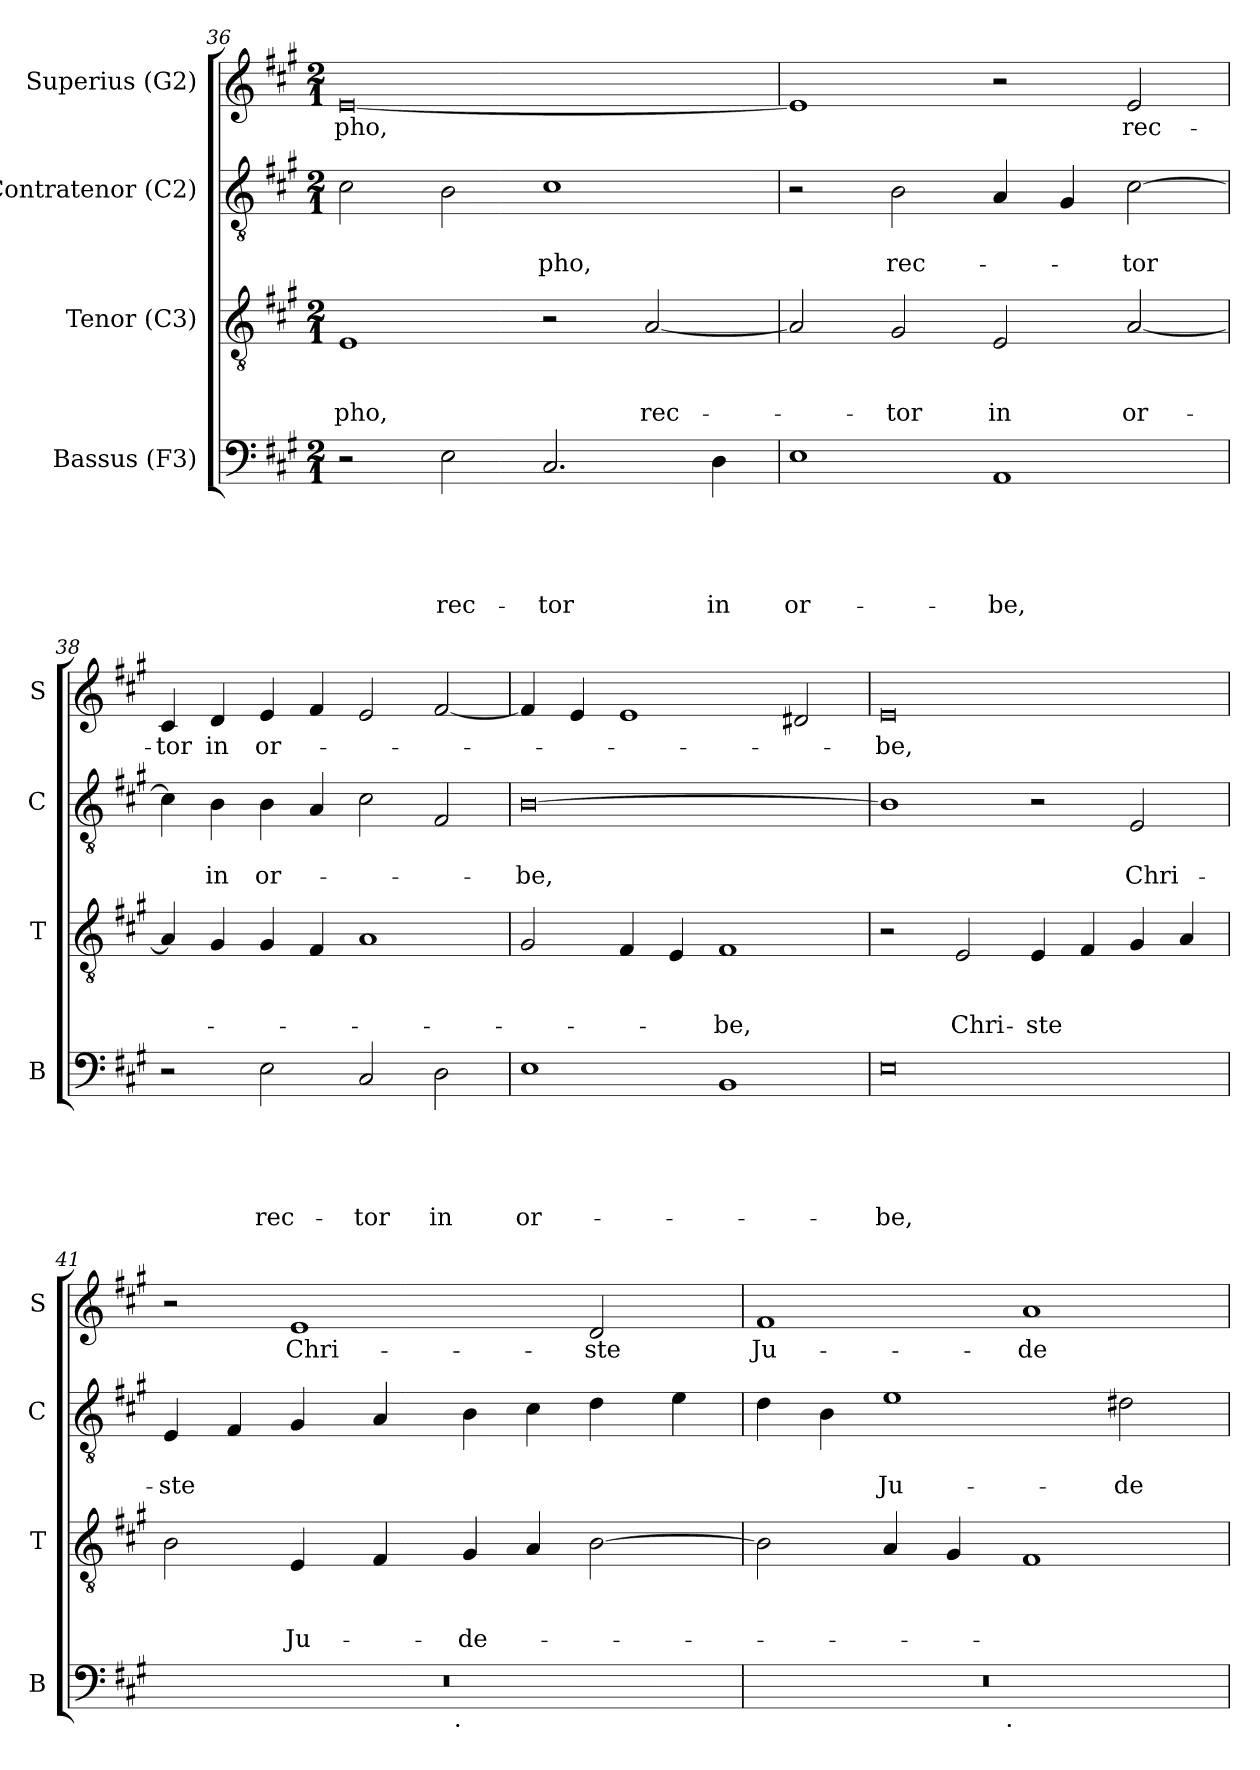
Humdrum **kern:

**kern	**text	**text	**text	**text	**text	**kern	**text	**text	**text	**kern	**text	**text	**kern	**text
*part4	*part4	*part4	*part4	*part4	*part4	*part3	*part3	*part3	*part3	*part2	*part2	*part2	*part1	*part1
*staff4	*staff4	*staff4	*staff4	*staff4	*staff4	*staff3	*staff3	*staff3	*staff3	*staff2	*staff2	*staff2	*staff1	*staff1
*I"Bassus (F3)	*	*	*	*	*	*I"Tenor (C3)	*	*	*	*I"Contratenor (C2)	*	*	*I"Superius (G2)	*
*I'B	*	*	*	*	*	*I'T	*	*	*	*I'C	*	*	*I'S	*
*clefF4	*	*	*	*	*	*clefGv2	*	*	*	*clefGv2	*	*	*clefG2	*
*k[f#c#g#]	*	*	*	*	*	*k[f#c#g#]	*	*	*	*k[f#c#g#]	*	*	*k[f#c#g#]	*
*A:	*	*	*	*	*	*A:	*	*	*	*A:	*	*	*A:	*
*M2/1	*	*	*	*	*	*M2/1	*	*	*	*M2/1	*	*	*M2/1	*
=36	=36	=36	=36	=36	=36	=36	=36	=36	=36	=36	=36	=36	=36	=36
!	!	!	!	!	!	!	!	!	!LO:LY:b	!	!	!	!	!LO:LY:b
2r	.	.	.	.	.	1E	.	.	-pho,	2c#\	.	.	[<0e	-pho,
!	!	!	!	!	!LO:LY:b	!	!	!	!	!	!	!	!	!
2E\	.	.	.	.	rec-	.	.	.	.	2B\	.	.	.	.
!	!	!	!	!	!LO:LY:b	!	!	!	!	!	!	!LO:LY:b	!	!
2.C#/	.	.	.	.	-tor	2r	.	.	.	1c#	.	-pho,	.	.
!	!	!	!	!	!	!	!	!	!LO:LY:b	!	!	!	!	!
.	.	.	.	.	.	[<2A/	.	.	rec-	.	.	.	.	.
!	!	!	!	!	!LO:LY:b	!	!	!	!	!	!	!	!	!
4D\	.	.	.	.	in	.	.	.	.	.	.	.	.	.
=37	=37	=37	=37	=37	=37	=37	=37	=37	=37	=37	=37	=37	=37	=37
!	!	!	!	!	!LO:LY:b	!	!	!	!	!	!	!	!	!
1E	.	.	.	.	or-	2A/]	.	.	.	2r	.	.	1e]	.
!	!	!	!	!	!	!	!	!	!LO:LY:b	!	!	!LO:LY:b	!	!
.	.	.	.	.	.	2G#/	.	.	-tor	2B\	.	rec-	.	.
!	!	!	!	!	!LO:LY:b	!	!	!	!LO:LY:b	!	!	!	!	!
1AA	.	.	.	.	-be,	2E/	.	.	in	4A/	.	.	2r	.
.	.	.	.	.	.	.	.	.	.	4G#/	.	.	.	.
!	!	!	!	!	!	!	!	!	!LO:LY:b	!	!	!LO:LY:b	!	!LO:LY:b
.	.	.	.	.	.	[<2A/	.	.	or-	[<2c#\	.	-tor	2e/	rec-
!!LO:LB:g=z
=38	=38	=38	=38	=38	=38	=38	=38	=38	=38	=38	=38	=38	=38	=38
!	!	!	!	!	!	!	!	!	!	!	!	!	!	!LO:LY:b
2r	.	.	.	.	.	4A/]	.	.	.	4c#\]	.	.	4c#/	-tor
!	!	!	!	!	!	!	!	!	!	!	!	!LO:LY:b	!	!LO:LY:b
.	.	.	.	.	.	4G#/	.	.	.	4B\	.	in	4d/	in
!	!	!	!	!	!LO:LY:b	!	!	!	!	!	!	!LO:LY:b	!	!LO:LY:b
2E\	.	.	.	.	rec-	4G#/	.	.	.	4B\	.	or-	4e/	or-
.	.	.	.	.	.	4F#/	.	.	.	4A/	.	.	4f#/	.
!	!	!	!	!	!LO:LY:b	!	!	!	!	!	!	!	!	!
2C#/	.	.	.	.	-tor	1A	.	.	.	2c#\	.	.	2e/	.
!	!	!	!	!	!LO:LY:b	!	!	!	!	!	!	!	!	!
2D\	.	.	.	.	in	.	.	.	.	2F#/	.	.	[<2f#/	.
=39	=39	=39	=39	=39	=39	=39	=39	=39	=39	=39	=39	=39	=39	=39
!	!	!	!	!	!LO:LY:b	!	!	!	!	!	!	!LO:LY:b	!	!
1E	.	.	.	.	or-	2G#/	.	.	.	[>0B	.	-be,	4f#/]	.
.	.	.	.	.	.	.	.	.	.	.	.	.	4e/	.
.	.	.	.	.	.	4F#/	.	.	.	.	.	.	1e	.
.	.	.	.	.	.	4E/	.	.	.	.	.	.	.	.
!	!	!	!	!	!	!	!	!	!LO:LY:b	!	!	!	!	!
1BB	.	.	.	.	.	1F#	.	.	-be,	.	.	.	.	.
.	.	.	.	.	.	.	.	.	.	.	.	.	2d#/	.
=40	=40	=40	=40	=40	=40	=40	=40	=40	=40	=40	=40	=40	=40	=40
!	!	!	!	!	!LO:LY:b	!	!	!	!	!	!	!	!	!LO:LY:b
0E	.	.	.	.	-be,	2r	.	.	.	1B]	.	.	0e	-be,
!	!	!	!	!	!	!	!	!	!LO:LY:b	!	!	!	!	!
.	.	.	.	.	.	2E/	.	.	Chri-	.	.	.	.	.
!	!	!	!	!	!	!	!	!	!LO:LY:b	!	!	!	!	!
.	.	.	.	.	.	4E/	.	.	-ste	2r	.	.	.	.
.	.	.	.	.	.	4F#/	.	.	.	.	.	.	.	.
!	!	!	!	!	!	!	!	!	!	!	!	!LO:LY:b	!	!
.	.	.	.	.	.	4G#/	.	.	.	2E/	.	Chri-	.	.
.	.	.	.	.	.	4A/	.	.	.	.	.	.	.	.
=41	=41	=41	=41	=41	=41	=41	=41	=41	=41	=41	=41	=41	=41	=41
!	!	!	!	!	!	!	!	!	!	!	!	!LO:LY:b	!	!
*^	*	*	*	*	*	*	*	*	*	*	*	*	*	*
0r	3%2ryy	.	.	.	.	.	2B\	.	.	.	4E/	.	-ste	2r	.
.	.	.	.	.	.	.	.	.	.	.	4F#/	.	.	.	.
!	!	!	!	!	!	!	!	!	!	!LO:LY:b	!	!	!	!	!LO:LY:b
.	.	.	.	.	.	.	4E/	.	.	Ju-	4G#/	.	.	1e	Chri-
.	6ryy	.	.	.	.	.	.	.	.	.	.	.	.	.	.
.	.	.	.	.	.	.	4F#/	.	.	.	4A/	.	.	.	.
.	12...ryy	.	.	.	.	.	.	.	.	.	.	.	.	.	.
!	!LO:TX:b:t=.	!	!	!	!	!	!	!	!	!	!	!	!	!	!
.	3%2ryy	.	.	.	.	.	.	.	.	.	.	.	.	.	.
!	!	!	!	!	!	!	!	!	!	!LO:LY:b	!	!	!	!	!
.	.	.	.	.	.	.	4G#/	.	.	-de-	4B\	.	.	.	.
.	.	.	.	.	.	.	4A/	.	.	.	4c#\	.	.	.	.
!	!	!	!	!	!	!	!	!	!	!	!	!	!	!	!LO:LY:b
.	.	.	.	.	.	.	[>2B\	.	.	.	4d\	.	.	2d/	-ste
.	3ryy	.	.	.	.	.	.	.	.	.	.	.	.	.	.
.	.	.	.	.	.	.	.	.	.	.	4e\	.	.	.	.
.	96ryy	.	.	.	.	.	.	.	.	.	.	.	.	.	.
=42	=42	=42	=42	=42	=42	=42	=42	=42	=42	=42	=42	=42	=42	=42	=42
!	!	!	!	!	!	!	!	!	!	!	!	!	!	!	!LO:LY:b
0r	2ryy	.	.	.	.	.	2B\]	.	.	.	4d\	.	.	1f#	Ju-
.	.	.	.	.	.	.	.	.	.	.	4B\	.	.	.	.
!	!	!	!	!	!	!	!	!	!	!	!	!	!LO:LY:b	!	!
.	4...ryy	.	.	.	.	.	4A/	.	.	.	1e	.	Ju-	.	.
.	.	.	.	.	.	.	4G#/	.	.	.	.	.	.	.	.
!	!LO:TX:b:t=.	!	!	!	!	!	!	!	!	!	!	!	!	!	!
.	1ryy	.	.	.	.	.	.	.	.	.	.	.	.	.	.
!	!	!	!	!	!	!	!	!	!	!	!	!	!	!	!LO:LY:b
.	.	.	.	.	.	.	1F#	.	.	.	.	.	.	1a	-de-
!	!	!	!	!	!	!	!	!	!	!	!	!	!LO:LY:b	!	!
.	.	.	.	.	.	.	.	.	.	.	2d#\	.	-de-	.	.
.	32ryy	.	.	.	.	.	.	.	.	.	.	.	.	.	.
*v	*v	*	*	*	*	*	*	*	*	*	*	*	*	*	*
=	=	=	=	=	=	=	=	=	=	=	=	=	=	=
*-	*-	*-	*-	*-	*-	*-	*-	*-	*-	*-	*-	*-	*-	*-
